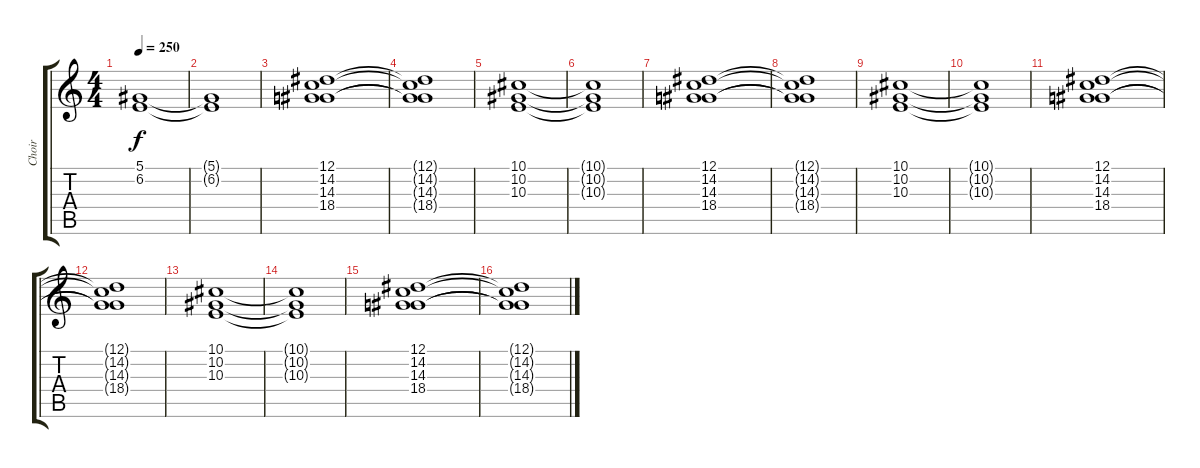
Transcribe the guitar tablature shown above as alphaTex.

\track ("Choir" "Choir") {instrument choiraahs}
\staff {score tabs}
\tuning (Eb4 Bb3 Gb3 Db3 Ab2 Eb2) {hide}
\ts (4 4)
\tempo 250
\clef g2
\ks c
(5.1 6.2).1{dy f} |
(5.1{t} 6.2{t}).1 |
(12.1 14.2 14.3 18.4).1 |
(12.1{t} 14.2{t} 14.3{t} 18.4{t}).1 |
(10.1 10.2 10.3).1 |
(10.1{t} 10.2{t} 10.3{t}).1 |
(12.1 14.2 14.3 18.4).1 |
(12.1{t} 14.2{t} 14.3{t} 18.4{t}).1 |
(10.1 10.2 10.3).1 |
(10.1{t} 10.2{t} 10.3{t}).1 |
(12.1 14.2 14.3 18.4).1 |
(12.1{t} 14.2{t} 14.3{t} 18.4{t}).1 |
(10.1 10.2 10.3).1 |
(10.1{t} 10.2{t} 10.3{t}).1 |
(12.1 14.2 14.3 18.4).1 |
(12.1{t} 14.2{t} 14.3{t} 18.4{t}).1
